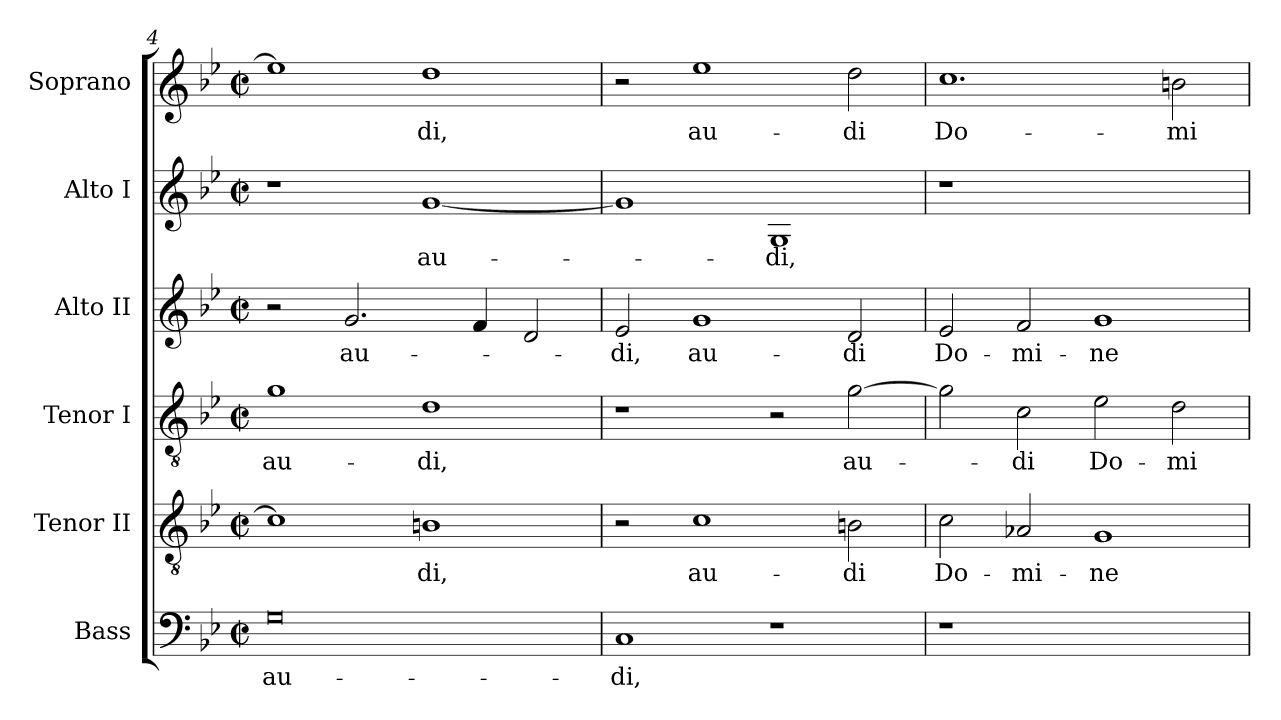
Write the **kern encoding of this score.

**kern	**text	**kern	**text	**kern	**text	**kern	**text	**kern	**text	**kern	**text
*part6	*part6	*part5	*part5	*part4	*part4	*part3	*part3	*part2	*part2	*part1	*part1
*staff6	*staff6	*staff5	*staff5	*staff4	*staff4	*staff3	*staff3	*staff2	*staff2	*staff1	*staff1
*I"Bass	*	*I"Tenor II	*	*I"Tenor I	*	*I"Alto II	*	*I"Alto I	*	*I"Soprano	*
*I'B	*	*	*	*I'T	*	*I'A	*	*	*	*	*
*clefF4	*	*clefGv2	*	*clefGv2	*	*clefG2	*	*clefG2	*	*clefG2	*
*k[b-e-]	*	*k[b-e-]	*	*k[b-e-]	*	*k[b-e-]	*	*k[b-e-]	*	*k[b-e-]	*
*B-:	*	*B-:	*	*B-:	*	*B-:	*	*B-:	*	*B-:	*
*M2/2	*	*M2/2	*	*M2/2	*	*M2/2	*	*M2/2	*	*M2/2	*
*met(c|)	*	*met(c|)	*	*met(c|)	*	*met(c|)	*	*met(c|)	*	*met(c|)	*
=4	=4	=4	=4	=4	=4	=4	=4	=4	=4	=4	=4
!	!LO:LY:b:color=#000000	!	!	!	!	!	!	!	!	!	!
!	!	!	!	!	!LO:LY:b:color=#000000	!	!	!	!	!	!
0Gi	au-	1ci]	.	1gi	au-	2r	.	1r	.	1ee-i]	.
!	!	!	!	!	!	!	!LO:LY:b:color=#000000	!	!	!	!
.	.	.	.	.	.	2.gi/	au-	.	.	.	.
!	!	!	!LO:LY:b:color=#000000	!	!	!	!	!	!	!	!
!	!	!	!	!	!LO:LY:b:color=#000000	!	!	!	!	!	!
!	!	!	!	!	!	!	!	!	!LO:LY:b:color=#000000	!	!
!	!	!	!	!	!	!	!	!	!	!	!LO:LY:b:color=#000000
.	.	1Bni	-di,	1di	-di,	.	.	[<1gi	au-	1ddi	-di,
.	.	.	.	.	.	4fi/	.	.	.	.	.
.	.	.	.	.	.	2di/	.	.	.	.	.
=5	=5	=5	=5	=5	=5	=5	=5	=5	=5	=5	=5
!	!LO:LY:b:color=#000000	!	!	!	!	!	!	!	!	!	!
!	!	!	!	!	!	!	!LO:LY:b:color=#000000	!	!	!	!
1Ci	-di,	2r	.	1r	.	2e-i/	-di,	1gi]	.	2r	.
!	!	!	!LO:LY:b:color=#000000	!	!	!	!	!	!	!	!
!	!	!	!	!	!	!	!LO:LY:b:color=#000000	!	!	!	!
!	!	!	!	!	!	!	!	!	!	!	!LO:LY:b:color=#000000
.	.	1ci	au-	.	.	1gi	au-	.	.	1ee-i	au-
!	!	!	!	!	!	!	!	!	!LO:LY:b:color=#000000	!	!
1r	.	.	.	2r	.	.	.	1Gi	-di,	.	.
!	!	!	!LO:LY:b:color=#000000	!	!	!	!	!	!	!	!
!	!	!	!	!	!LO:LY:b:color=#000000	!	!	!	!	!	!
!	!	!	!	!	!	!	!LO:LY:b:color=#000000	!	!	!	!
!	!	!	!	!	!	!	!	!	!	!	!LO:LY:b:color=#000000
.	.	2Bni\	-di	[>2gi\	au-	2di/	-di	.	.	2ddi\	-di
!!LO:LB:g=z
=6	=6	=6	=6	=6	=6	=6	=6	=6	=6	=6	=6
!LO:N:vis=1	!	!	!	!	!	!	!	!	!	!	!
!	!	!	!LO:LY:b:color=#000000	!	!	!	!	!	!	!	!
!	!	!	!	!	!	!	!LO:LY:b:color=#000000	!LO:N:vis=1	!	!	!
!	!	!	!	!	!	!	!	!	!	!	!LO:LY:b:color=#000000
1r	.	2ci\	Do-	2gi\]	.	2e-i/	Do-	1r	.	1.cci	Do-
!	!	!	!LO:LY:b:color=#000000	!	!	!	!	!	!	!	!
!	!	!	!	!	!LO:LY:b:color=#000000	!	!	!	!	!	!
!	!	!	!	!	!	!	!LO:LY:b:color=#000000	!	!	!	!
.	.	2A-Xi/	-mi-	2ci\	-di	2fi/	-mi-	.	.	.	.
!	!	!	!LO:LY:b:color=#000000	!	!	!	!	!	!	!	!
!	!	!	!	!	!LO:LY:b:color=#000000	!	!	!	!	!	!
!	!	!	!	!	!	!	!LO:LY:b:color=#000000	!	!	!	!
1ryy	.	1Gi	-ne	2e-i\	Do-	1gi	-ne	1ryy	.	.	.
!	!	!	!	!	!LO:LY:b:color=#000000	!	!	!	!	!	!
!	!	!	!	!	!	!	!	!	!	!	!LO:LY:b:color=#000000
.	.	.	.	2di\	-mi-	.	.	.	.	2bni\	-mi-
=	=	=	=	=	=	=	=	=	=	=	=
*-	*-	*-	*-	*-	*-	*-	*-	*-	*-	*-	*-
